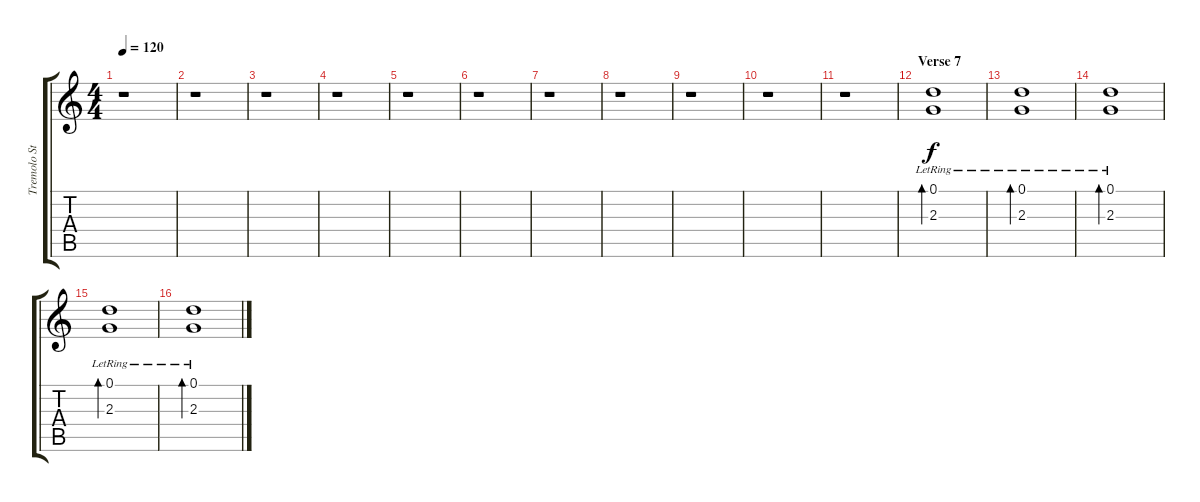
\track ("Tremolo Strings" "Tremolo St") {instrument tremolostrings}
\staff {score tabs}
\tuning (D5 A4 F4 C4 G3 D3) {hide}
\ts (4 4)
\tempo 120
\clef g2
\ks c
r.1{dy f} |
r.1 |
r.1 |
r.1 |
r.1 |
r.1 |
r.1 |
r.1 |
r.1 |
r.1 |
r.1 |
\section ("" "Verse 7")
(0.1{lr} 2.3{lr}).1{bd 480 volume 9} |
(0.1{lr} 2.3{lr}).1{bd 480} |
(0.1{lr} 2.3{lr}).1{bd 480} |
(0.1{lr} 2.3{lr}).1{bd 480} |
(0.1{lr} 2.3{lr}).1{bd 480}
